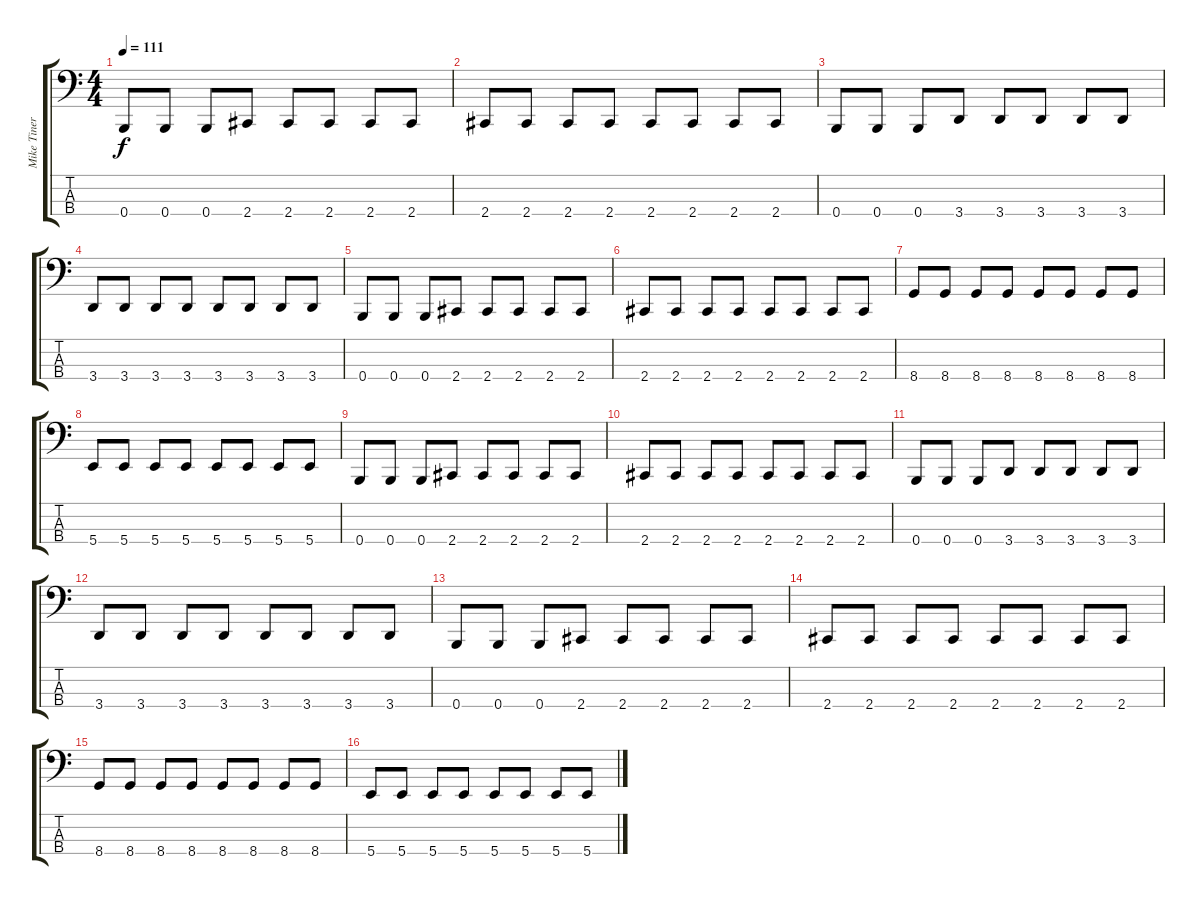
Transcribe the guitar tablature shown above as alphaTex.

\track ("Mike Tiner (Bass)" "Mike Tiner") {instrument electricbassfinger}
\staff {score tabs}
\tuning (E2 B1 Gb1 B0) {hide}
\ts (4 4)
\tempo 111
\clef f4
\ks c
0.4.8{dy f} 0.4.8 0.4.8 2.4.8 2.4.8 2.4.8 2.4.8 2.4.8 |
2.4.8 2.4.8 2.4.8 2.4.8 2.4.8 2.4.8 2.4.8 2.4.8 |
0.4.8 0.4.8 0.4.8 3.4.8 3.4.8 3.4.8 3.4.8 3.4.8 |
3.4.8 3.4.8 3.4.8 3.4.8 3.4.8 3.4.8 3.4.8 3.4.8 |
0.4.8 0.4.8 0.4.8 2.4.8 2.4.8 2.4.8 2.4.8 2.4.8 |
2.4.8 2.4.8 2.4.8 2.4.8 2.4.8 2.4.8 2.4.8 2.4.8 |
8.4.8 8.4.8 8.4.8 8.4.8 8.4.8 8.4.8 8.4.8 8.4.8 |
5.4.8 5.4.8 5.4.8 5.4.8 5.4.8 5.4.8 5.4.8 5.4.8 |
0.4.8 0.4.8 0.4.8 2.4.8 2.4.8 2.4.8 2.4.8 2.4.8 |
2.4.8 2.4.8 2.4.8 2.4.8 2.4.8 2.4.8 2.4.8 2.4.8 |
0.4.8 0.4.8 0.4.8 3.4.8 3.4.8 3.4.8 3.4.8 3.4.8 |
3.4.8 3.4.8 3.4.8 3.4.8 3.4.8 3.4.8 3.4.8 3.4.8 |
0.4.8 0.4.8 0.4.8 2.4.8 2.4.8 2.4.8 2.4.8 2.4.8 |
2.4.8 2.4.8 2.4.8 2.4.8 2.4.8 2.4.8 2.4.8 2.4.8 |
8.4.8 8.4.8 8.4.8 8.4.8 8.4.8 8.4.8 8.4.8 8.4.8 |
5.4.8 5.4.8 5.4.8 5.4.8 5.4.8 5.4.8 5.4.8 5.4.8
